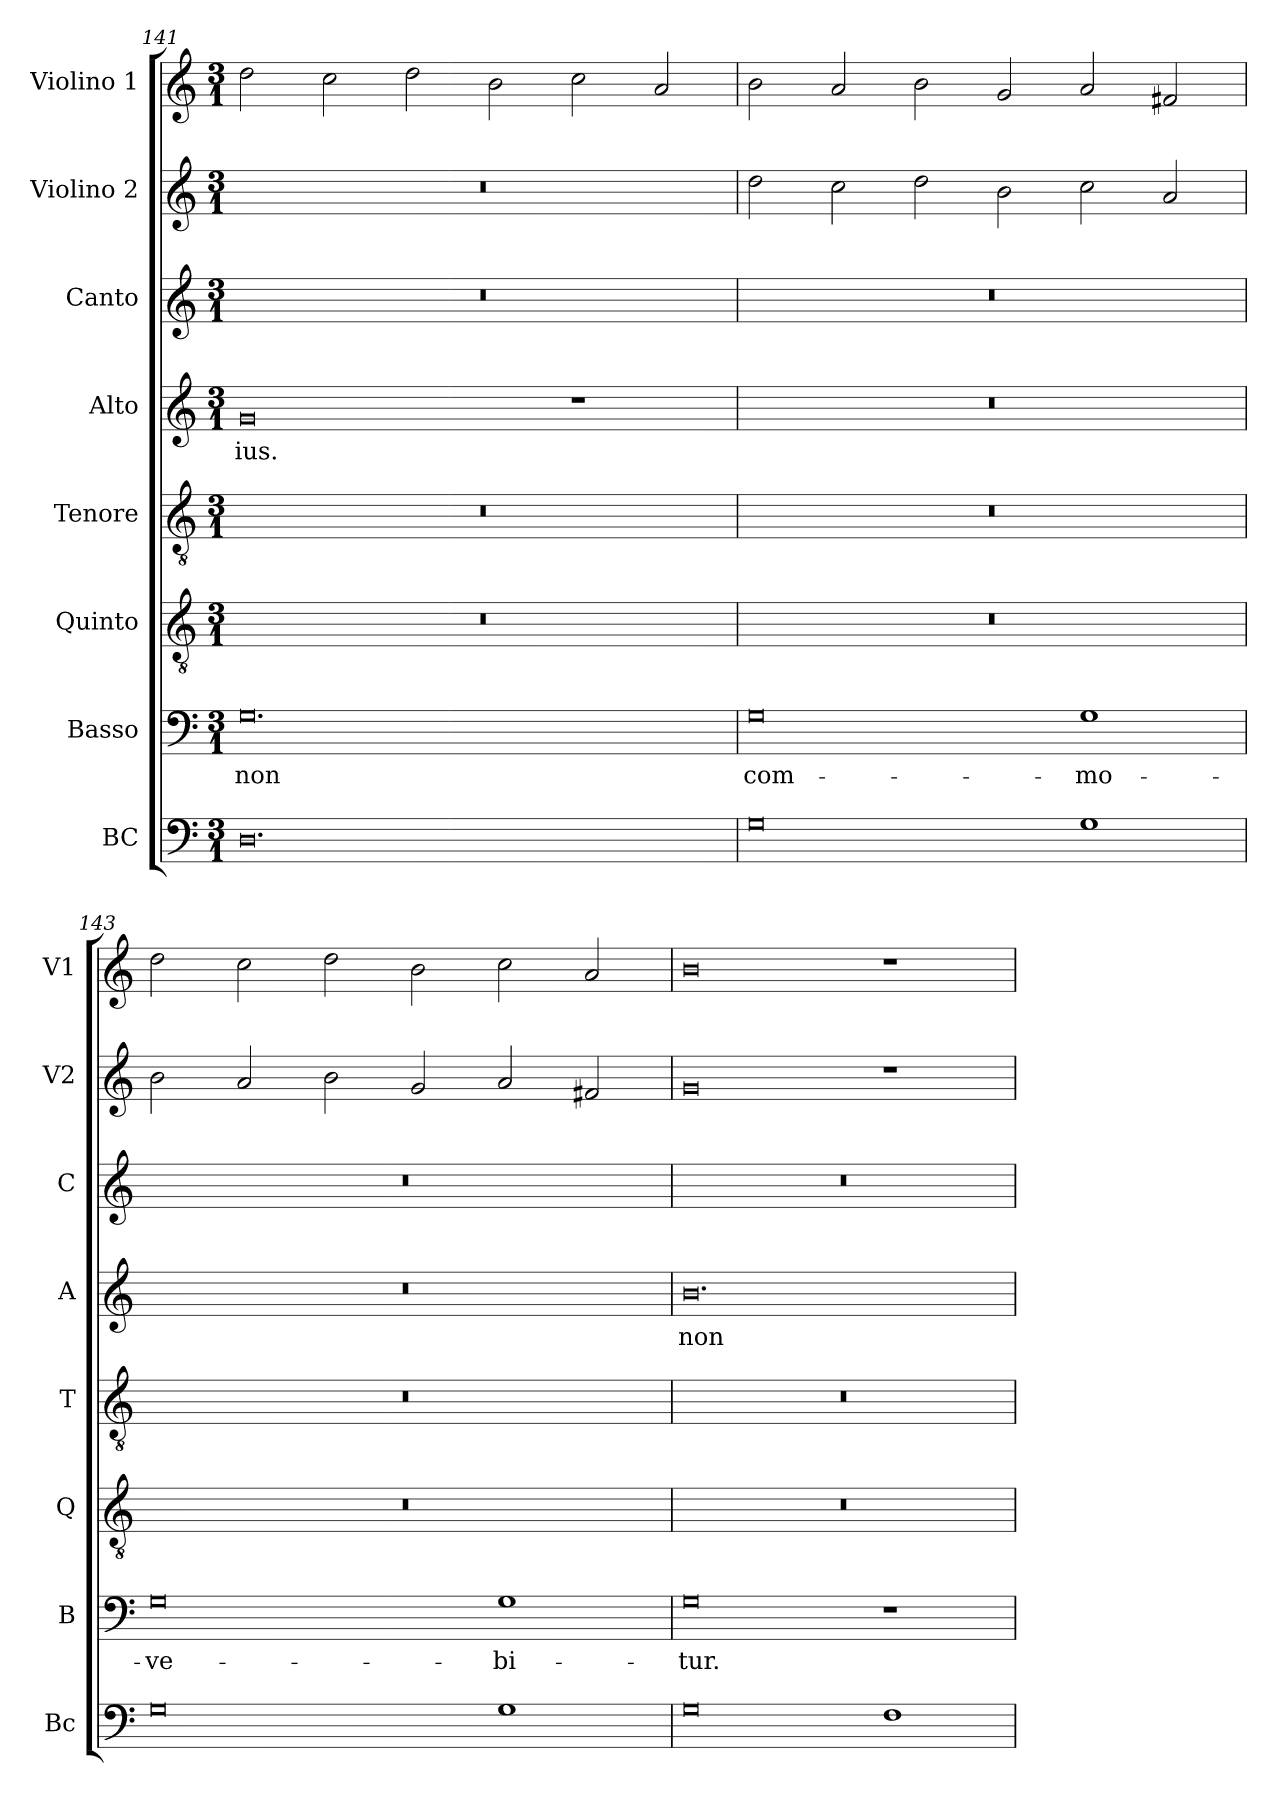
**kern	**kern	**text	**kern	**kern	**kern	**text	**kern	**kern	**kern
*part8	*part7	*part7	*part6	*part5	*part4	*part4	*part3	*part2	*part1
*staff8	*staff7	*staff7	*staff6	*staff5	*staff4	*staff4	*staff3	*staff2	*staff1
*I"BC	*I"Basso	*	*I"Quinto	*I"Tenore	*I"Alto	*	*I"Canto	*I"Violino 2	*I"Violino 1
*I'Bc	*I'B	*	*I'Q	*I'T	*I'A	*	*I'C	*I'V2	*I'V1
!!LO:PB:g=z
*clefF4	*clefF4	*	*clefGv2	*clefGv2	*clefG2	*	*clefG2	*clefG2	*clefG2
*k[]	*k[]	*	*k[]	*k[]	*k[]	*	*k[]	*k[]	*k[]
*C:	*C:	*	*C:	*C:	*C:	*	*C:	*C:	*C:
*M3/1	*M3/1	*	*M3/1	*M3/1	*M3/1	*	*M3/1	*M3/1	*M3/1
=141	=141	=141	=141	=141	=141	=141	=141	=141	=141
!	!	!LO:LY:b	!	!	!	!LO:LY:b	!	!	!
0.D	0.G	non	0.r	0.r	0g	-ius.	0.r	0.r	2dd\
.	.	.	.	.	.	.	.	.	2cc\
.	.	.	.	.	.	.	.	.	2dd\
.	.	.	.	.	.	.	.	.	2b\
.	.	.	.	.	1r	.	.	.	2cc\
.	.	.	.	.	.	.	.	.	2a/
=142	=142	=142	=142	=142	=142	=142	=142	=142	=142
!	!	!LO:LY:b	!	!	!	!	!	!	!
0G	0G	com-	0.r	0.r	0.r	.	0.r	2dd\	2b\
.	.	.	.	.	.	.	.	2cc\	2a/
.	.	.	.	.	.	.	.	2dd\	2b\
.	.	.	.	.	.	.	.	2b\	2g/
!	!	!LO:LY:b	!	!	!	!	!	!	!
1G	1G	-mo-	.	.	.	.	.	2cc\	2a/
.	.	.	.	.	.	.	.	2a/	2f#X/
=143	=143	=143	=143	=143	=143	=143	=143	=143	=143
!	!	!LO:LY:b	!	!	!	!	!	!	!
0G	0G	-ve-	0.r	0.r	0.r	.	0.r	2b\	2dd\
.	.	.	.	.	.	.	.	2a/	2cc\
.	.	.	.	.	.	.	.	2b\	2dd\
.	.	.	.	.	.	.	.	2g/	2b\
!	!	!LO:LY:b	!	!	!	!	!	!	!
1G	1G	-bi-	.	.	.	.	.	2a/	2cc\
.	.	.	.	.	.	.	.	2f#X/	2a/
=144	=144	=144	=144	=144	=144	=144	=144	=144	=144
!	!	!LO:LY:b	!	!	!	!LO:LY:b	!	!	!
0G	0G	-tur.	0.r	0.r	0.b	non	0.r	0g	0b
1F	1r	.	.	.	.	.	.	1r	1r
=	=	=	=	=	=	=	=	=	=
*-	*-	*-	*-	*-	*-	*-	*-	*-	*-
